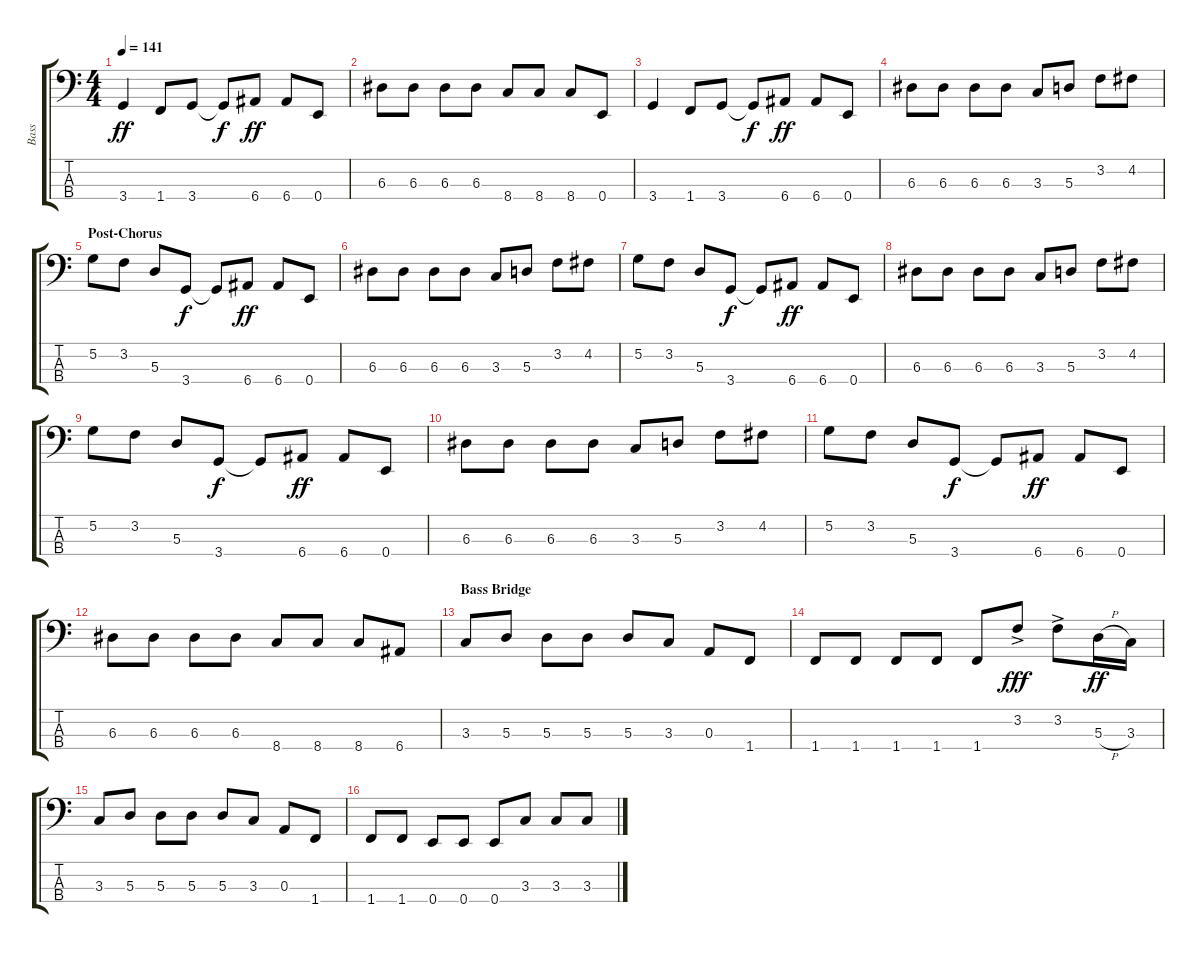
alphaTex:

\track ("Bass" "Bass") {instrument electricbassfinger}
\staff {score tabs}
\tuning (G2 D2 A1 E1) {hide}
\ts (4 4)
\tempo 141
\clef f4
\ks c
3.4.4{dy ff} 1.4.8 3.4.8 3.4{t}.8{dy f} 6.4.8{dy ff} 6.4.8 0.4.8 |
6.3.8 6.3.8 6.3.8 6.3.8 8.4.8 8.4.8 8.4.8 0.4.8 |
3.4.4 1.4.8 3.4.8 3.4{t}.8{dy f} 6.4.8{dy ff} 6.4.8 0.4.8 |
6.3.8 6.3.8 6.3.8 6.3.8 3.3.8 5.3.8 3.2.8 4.2.8 |
\section ("" "Post-Chorus")
5.2.8 3.2.8 5.3.8 3.4.8{dy f} 3.4{t}.8 6.4.8{dy ff} 6.4.8 0.4.8 |
6.3.8 6.3.8 6.3.8 6.3.8 3.3.8 5.3.8 3.2.8 4.2.8 |
5.2.8 3.2.8 5.3.8 3.4.8{dy f} 3.4{t}.8 6.4.8{dy ff} 6.4.8 0.4.8 |
6.3.8 6.3.8 6.3.8 6.3.8 3.3.8 5.3.8 3.2.8 4.2.8 |
5.2.8 3.2.8 5.3.8 3.4.8{dy f} 3.4{t}.8 6.4.8{dy ff} 6.4.8 0.4.8 |
6.3.8 6.3.8 6.3.8 6.3.8 3.3.8 5.3.8 3.2.8 4.2.8 |
5.2.8 3.2.8 5.3.8 3.4.8{dy f} 3.4{t}.8 6.4.8{dy ff} 6.4.8 0.4.8 |
6.3.8 6.3.8 6.3.8 6.3.8 8.4.8 8.4.8 8.4.8 6.4.8 |
\section ("" "Bass Bridge")
3.3.8 5.3.8 5.3.8 5.3.8 5.3.8 3.3.8 0.3.8 1.4.8 |
1.4.8 1.4.8 1.4.8 1.4.8 1.4.8 3.2{ac}.8{dy fff} 3.2{ac}.8 5.3{h}.16{dy ff} 3.3.16 |
3.3.8 5.3.8 5.3.8 5.3.8 5.3.8 3.3.8 0.3.8 1.4.8 |
1.4.8 1.4.8 0.4.8 0.4.8 0.4.8 3.3.8 3.3.8 3.3.8
